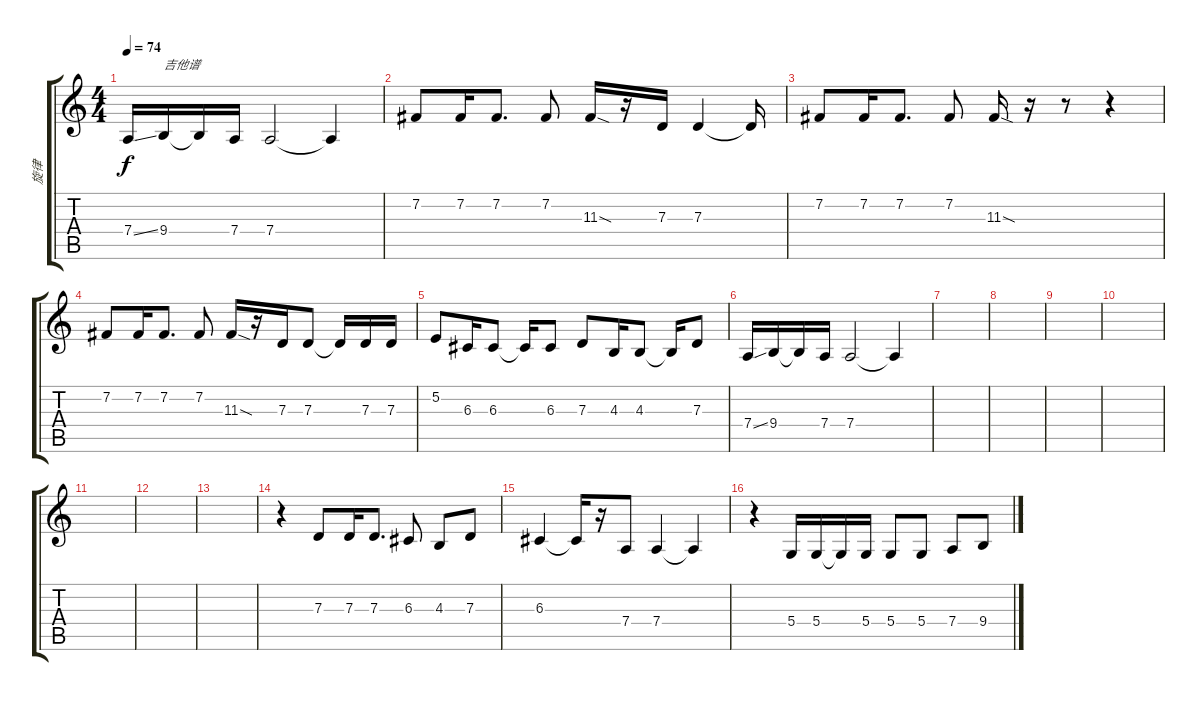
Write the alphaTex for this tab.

\track ("旋律" "旋律") {instrument electricpiano1}
\staff {score tabs}
\tuning (E4 B3 G3 D3 A2 E2) {hide}
\ts (4 4)
\tempo 74
\clef g2
\ks c
7.4{ss}.16{dy f} 9.4.16{txt "吉他谱"} 9.4{t}.16 7.4.16 7.4.2 7.4{t}.4 |
7.2.8 7.2.16 7.2.8{d} 7.2.8 11.3{sod}.16 r.16 7.3.16 7.3.4 7.3{t}.16 |
7.2.8 7.2.16 7.2.8{d} 7.2.8 11.3{sod}.16 r.16 r.8 r.4 |
7.2.8 7.2.16 7.2.8{d} 7.2.8 11.3{sod}.16 r.16 7.3.16 7.3.8 7.3{t}.16 7.3.16 7.3.16 |
5.2.8 6.3.16 6.3.8 6.3{t}.16 6.3.8 7.3.8 4.3.16 4.3.8 4.3{t}.16 7.3.8 |
7.4{ss}.16 9.4.16 9.4{t}.16 7.4.16 7.4.2 7.4{t}.4 |
|
|
|
|
|
|
|
r.4 7.3.8 7.3.16 7.3.8{d} 6.3.8 4.3.8 7.3.8 |
6.3.4 6.3{t}.16 r.16 7.4.8 7.4.4 7.4{t}.4 |
r.4 5.4.16 5.4.16 5.4{t}.16 5.4.16 5.4.8 5.4.8 7.4.8 9.4.8
